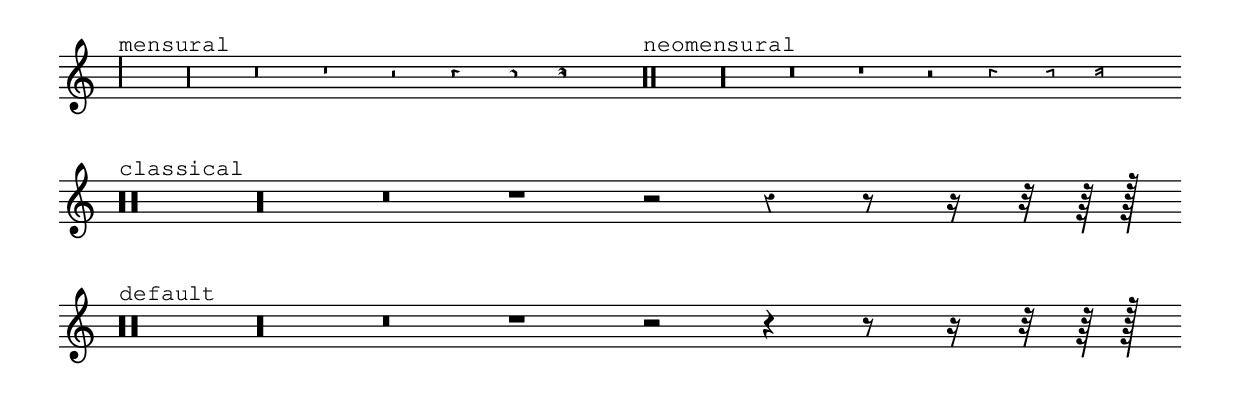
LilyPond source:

%% DO NOT EDIT this file manually; it is automatically
%% generated from LSR http://lsr.dsi.unimi.it
%% Make any changes in LSR itself, or in Documentation/snippets/new/ ,
%% and then run scripts/auxiliar/makelsr.py
%%
%% This file is in the public domain.
\version "2.12.2"

\header {
  lsrtags = "rhythms, ancient-notation, tweaks-and-overrides"

%% Translation of GIT committish: 91eeed36c877fe625d957437d22081721c8c6345
  doctitlees = "Estilos de silencios"
  texidoces = "
Los silencios se pueden imprimir en distintos estilos.
"

%% Translation of GIT committish: 0a868be38a775ecb1ef935b079000cebbc64de40

  doctitlede = "Pausenstile"
  texidocde = "
Pausen können in verschiedenen Stilen dargestellt werden.
"



%% Translation of GIT committish: 4da4307e396243a5a3bc33a0c2753acac92cb685
  texidocfr = "
Les silences peuvent être gravés selon différents styles.

"
  doctitlefr = "Styles de silences"

  texidoc = "
Rests may be used in various styles.




"
  doctitle = "Rest styles"
} % begin verbatim

\layout {
  indent = 0
  \context {
    \Staff
    \remove "Time_signature_engraver"
  }
}

\new Staff \relative c {
  \cadenzaOn
  \override Staff.Rest #'style = #'mensural
  r\maxima^\markup \typewriter { mensural }
  r\longa r\breve r1 r2 r4 r8 r16 s32 s64 s128 s128
  \bar ""

  \override Staff.Rest #'style = #'neomensural
  r\maxima^\markup \typewriter { neomensural }
  r\longa r\breve r1 r2 r4 r8 r16 s32 s64 s128 s128
  \bar ""

  \override Staff.Rest #'style = #'classical
  r\maxima^\markup \typewriter { classical }
  r\longa r\breve r1 r2 r4 r8 r16 r32 r64 r128 s128
  \bar ""

  \override Staff.Rest  #'style = #'default
  r\maxima^\markup \typewriter { default }
  r\longa r\breve r1 r2 r4 r8 r16 r32 r64 r128 s128
}

